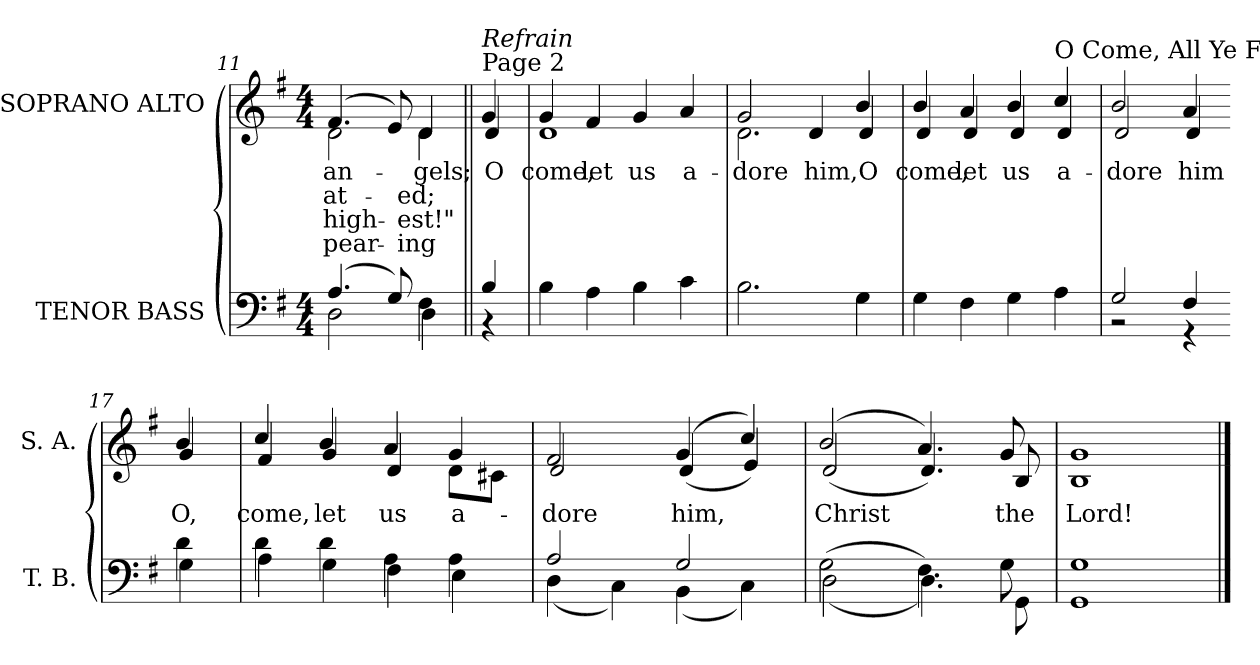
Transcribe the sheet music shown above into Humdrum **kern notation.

**kern	**kern	**text	**text	**text	**text
*part2	*part1	*part1	*part1	*part1	*part1
*staff2	*staff1	*staff1	*staff1	*staff1	*staff1
*I"TENOR BASS	*I"SOPRANO ALTO	*	*	*	*
*I'T. B.	*I'S. A.	*	*	*	*
*clefF4	*clefG2	*	*	*	*
*k[f#]	*k[f#]	*	*	*	*
*G:	*G:	*	*	*	*
*M4/4	*M4/4	*	*	*	*
=11	=11	=11	=11	=11	=11
*^	*	*	*	*	*
!	!	!	!LO:LY:b:color=#000000	!LO:LY:b:color=#000000	!LO:LY:b:color=#000000	!LO:LY:b:color=#000000
*	*	*^	*	*	*	*
(4.Ai/	2Di\	(4.f#i/	2di\	an-	-at-	high-	-pear-
8Gi/)	.	8ei/)	.	.	.	.	.
!	!	!	!	!LO:LY:b:color=#000000	!LO:LY:b:color=#000000	!LO:LY:b:color=#000000	!LO:LY:b:color=#000000
4F#i\	4Di\	4di/	4di\	-gels;	-ed;	-est!"	-ing
!!LO:PB:g=z	!!
=12||	=12||	=12||	=12||	=12||	=12||	=12||	=12||
!	!	!LO:TX:a:t=Page 2	!	!	!	!	!
!	!	!LO:TX:a:i:t=Refrain	!	!	!	!	!
!	!	!	!	!LO:LY:b:color=#000000	!	!	!
4Bi/	4r	4gi/	4di/	O	.	.	.
*v	*v	*	*	*	*	*	*
=13	=13	=13	=13	=13	=13	=13
*^	*	*	*	*	*	*
!	!	!	!	!LO:LY:b:color=#000000	!	!	!
*v	*v	*	*	*	*	*	*
4Bi\	4gi/	1di	come,	.	.	.
!	!	!	!LO:LY:b:color=#000000	!	!	!
4Ai\	4f#i/	.	let	.	.	.
!	!	!	!LO:LY:b:color=#000000	!	!	!
4Bi\	4gi/	.	us	.	.	.
!	!	!	!LO:LY:b:color=#000000	!	!	!
4ci\	4ai/	.	a-	.	.	.
=14	=14	=14	=14	=14	=14	=14
!	!	!	!LO:LY:b:color=#000000	!	!	!
2.Bi\	2gi/	2.di\	-dore	.	.	.
!	!	!	!LO:LY:b:color=#000000	!	!	!
.	4di/	.	him,	.	.	.
!	!	!	!LO:LY:b:color=#000000	!	!	!
4Gi\	4bi/	4di/	O	.	.	.
=15	=15	=15	=15	=15	=15	=15
!	!	!	!LO:LY:b:color=#000000	!	!	!
4Gi\	4bi/	4di/	come,	.	.	.
!	!	!	!LO:LY:b:color=#000000	!	!	!
4F#i\	4ai/	4di/	let	.	.	.
!	!	!	!LO:LY:b:color=#000000	!	!	!
4Gi\	4bi/	4di/	us	.	.	.
!	!LO:TX:a:t=O Come, All Ye Faithful	!	!	!	!	!
!	!	!	!LO:LY:b:color=#000000	!	!	!
4Ai\	4cci/	4di/	a-	.	.	.
=16	=16	=16	=16	=16	=16	=16
*^	*	*	*	*	*	*
!	!	!	!	!LO:LY:b:color=#000000	!	!	!
2Gi/	2r	2bi/	2di/	-dore	.	.	.
!	!	!	!	!LO:LY:b:color=#000000	!	!	!
4F#i/	4r	4ai/	4di/	him	.	.	.
!!LO:LB:g=z	!!
=17-	=17-	=17-	=17-	=17-	=17-	=17-	=17-
!	!	!	!	!LO:LY:b:color=#000000	!	!	!
4di\	4Gi\	4bi/	4gi/	O,	.	.	.
=18	=18	=18	=18	=18	=18	=18	=18
!	!	!	!	!LO:LY:b:color=#000000	!	!	!
4di\	4Ai\	4cci/	4f#i/	come,	.	.	.
!	!	!	!	!LO:LY:b:color=#000000	!	!	!
4di\	4Gi\	4bi/	4gi/	let	.	.	.
!	!	!	!	!LO:LY:b:color=#000000	!	!	!
4Ai\	4F#i\	4ai/	4di/	us	.	.	.
!	!	!	!	!LO:LY:b:color=#000000	!	!	!
4Ai\	4Ei\	4gi/	8di\L	a-	.	.	.
.	.	.	8c#Xi\J	.	.	.	.
=19	=19	=19	=19	=19	=19	=19	=19
!	!	!	!	!LO:LY:b:color=#000000	!	!	!
2Ai/	(4Di\	2f#i/	2di/	-dore	.	.	.
.	4Ci\)	.	.	.	.	.	.
!	!	!	!	!LO:LY:b:color=#000000	!	!	!
2Gi/	(4BBi\	(4gi/	(4di/	him,	.	.	.
.	4Ci\)	4cci/)	4ei/)	.	.	.	.
=20	=20	=20	=20	=20	=20	=20	=20
!	!	!	!	!LO:LY:b:color=#000000	!	!	!
(2Gi\	(2Di\	(2bi/	(2di/	Christ	.	.	.
4.F#i\)	4.Di\)	4.ai/)	4.di/)	.	.	.	.
!	!	!	!	!LO:LY:b:color=#000000	!	!	!
8Gi\	8GGi\	8gi/	8Bi/	the	.	.	.
=21	=21	=21	=21	=21	=21	=21	=21
!	!	!	!	!LO:LY:b:color=#000000	!	!	!
1Gi	1GGi	1gi	1Bi	Lord!	.	.	.
*v	*v	*	*	*	*	*	*
*	*v	*v	*	*	*	*
==	==	==	==	==	==
*-	*-	*-	*-	*-	*-
